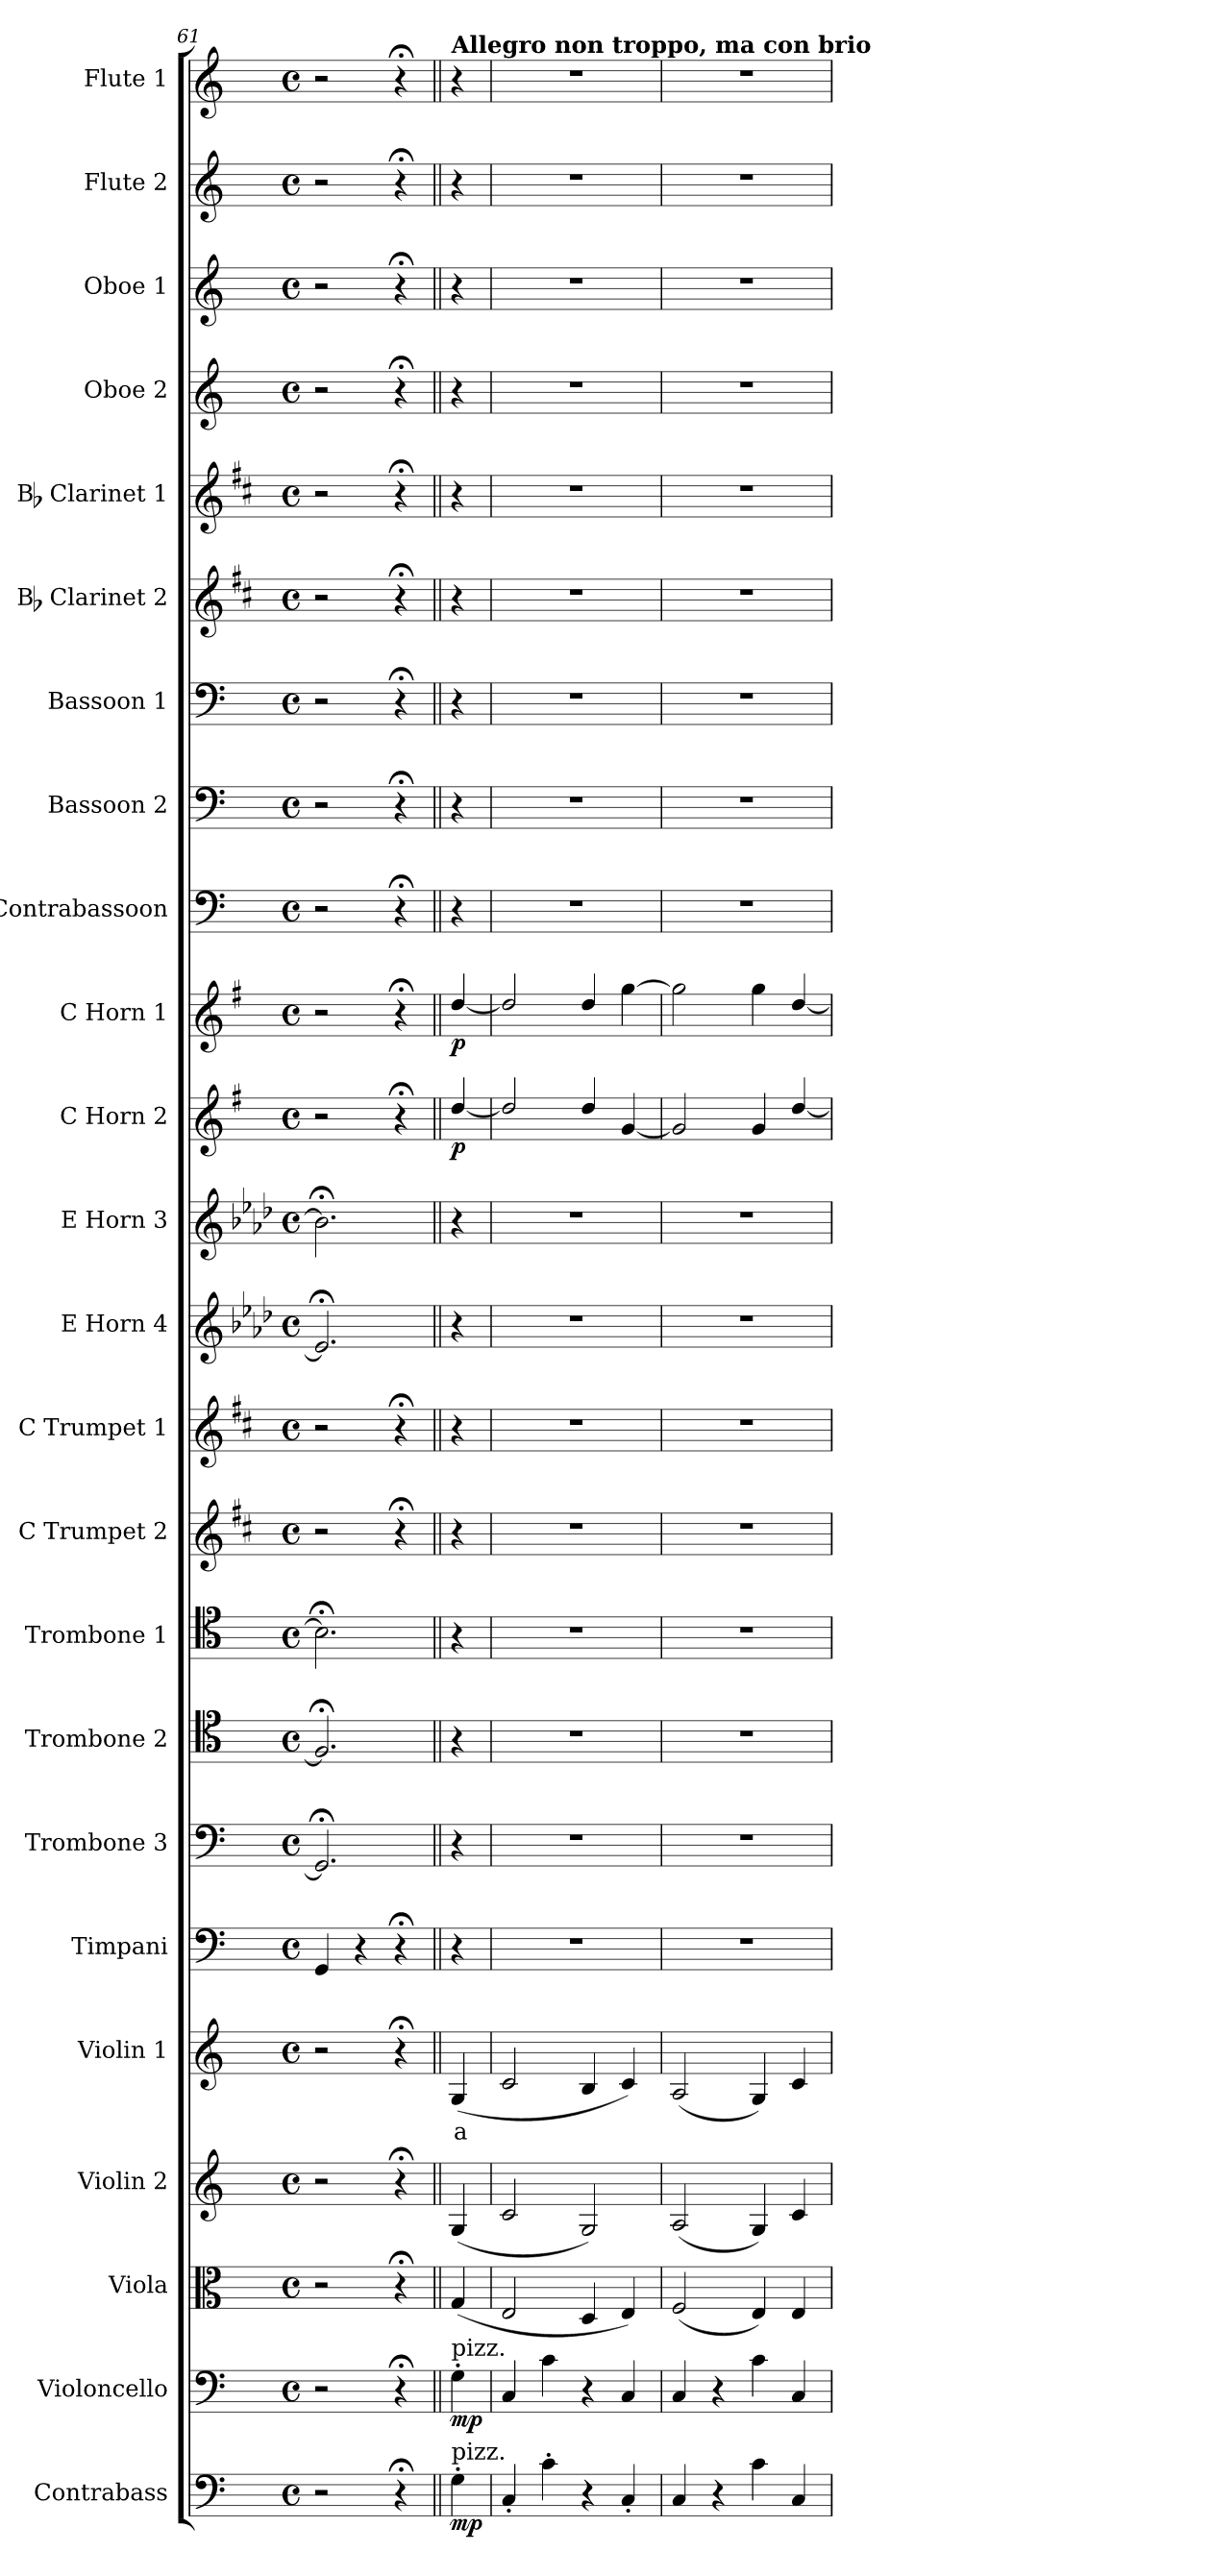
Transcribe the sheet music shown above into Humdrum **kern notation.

**kern	**dynam	**kern	**dynam	**kern	**dynam	**kern	**dynam	**kern	**text	**dynam	**kern	**kern	**kern	**kern	**kern	**kern	**kern	**kern	**kern	**dynam	**kern	**dynam	**kern	**kern	**kern	**kern	**kern	**kern	**kern	**kern	**kern
*part24	*part24	*part23	*part23	*part22	*part22	*part21	*part21	*part20	*part20	*part20	*part19	*part18	*part17	*part16	*part15	*part14	*part13	*part12	*part11	*part11	*part10	*part10	*part9	*part8	*part7	*part6	*part5	*part4	*part3	*part2	*part1
*staff24	*staff24	*staff23	*staff23	*staff22	*staff22	*staff21	*staff21	*staff20	*staff20	*staff20	*staff19	*staff18	*staff17	*staff16	*staff15	*staff14	*staff13	*staff12	*staff11	*staff11	*staff10	*staff10	*staff9	*staff8	*staff7	*staff6	*staff5	*staff4	*staff3	*staff2	*staff1
*I"Contrabass	*	*I"Violoncello	*	*I"Viola	*	*I"Violin 2	*	*I"Violin 1	*	*	*I"Timpani	*I"Trombone 3	*I"Trombone 2	*I"Trombone 1	*I"C Trumpet 2	*I"C Trumpet 1	*I"E Horn 4	*I"E Horn 3	*I"C Horn 2	*	*I"C Horn 1	*	*I"Contrabassoon	*I"Bassoon 2	*I"Bassoon 1	*I"Bb Clarinet 2	*I"Bb Clarinet 1	*I"Oboe 2	*I"Oboe 1	*I"Flute 2	*I"Flute 1
*I'Cb	*	*I'Vc	*	*I'Vla	*	*I'Vln 2	*	*I'Vln 1	*	*	*I'Timp	*I'Trb 3	*I'Trb 2	*I'Trb 1	*I'Tpt 2	*I'Tpt 1	*I'Hn 4	*I'Hn 3	*I'Hn 2	*	*I'Hn 1	*	*I'C Bsn	*I'Bsn 2	*I'Bsn 1	*I'Cl 2	*I'Cl 1	*I'Ob 2	*I'Ob 1	*I'Fl 2	*I'Fl 1
*clefF4	*	*clefF4	*	*clefC3	*	*clefG2	*	*clefG2	*	*	*clefF4	*clefF4	*clefC4	*clefC4	*clefG2	*clefG2	*clefG2	*clefG2	*clefG2	*	*clefG2	*	*clefF4	*clefF4	*clefF4	*clefG2	*clefG2	*clefG2	*clefG2	*clefG2	*clefG2
*ITrd7c12	*	*	*	*	*	*	*	*	*	*	*	*	*	*	*ITrd1c2	*ITrd1c2	*ITrd5c8	*ITrd5c8	*ITrd4c7	*	*ITrd4c7	*	*ITrd7c12	*	*	*ITrd1c2	*ITrd1c2	*	*	*	*
*k[]	*	*k[]	*	*k[]	*	*k[]	*	*k[]	*	*	*k[]	*k[]	*k[]	*k[]	*k[]	*k[]	*k[]	*k[]	*k[]	*	*k[]	*	*k[]	*k[]	*k[]	*k[]	*k[]	*k[]	*k[]	*k[]	*k[]
*M4/4	*	*M4/4	*	*M4/4	*	*M4/4	*	*M4/4	*	*	*M4/4	*M4/4	*M4/4	*M4/4	*M4/4	*M4/4	*M4/4	*M4/4	*M4/4	*	*M4/4	*	*M4/4	*M4/4	*M4/4	*M4/4	*M4/4	*M4/4	*M4/4	*M4/4	*M4/4
*met(c)	*	*met(c)	*	*met(c)	*	*met(c)	*	*met(c)	*	*	*met(c)	*met(c)	*met(c)	*met(c)	*met(c)	*met(c)	*met(c)	*met(c)	*met(c)	*	*met(c)	*	*met(c)	*met(c)	*met(c)	*met(c)	*met(c)	*met(c)	*met(c)	*met(c)	*met(c)
=61	=61	=61	=61	=61	=61	=61	=61	=61	=61	=61	=61	=61	=61	=61	=61	=61	=61	=61	=61	=61	=61	=61	=61	=61	=61	=61	=61	=61	=61	=61	=61
2r	.	2r	.	2r	.	2r	.	2r	.	.	4GG/	2.GG;</]	2.F;</]	2.B;<\]	2r	2r	2.G;</]	2.d;<\]	2r	.	2r	.	2r	2r	2r	2r	2r	2r	2r	2r	2r
.	.	.	.	.	.	.	.	.	.	.	4r	.	.	.	.	.	.	.	.	.	.	.	.	.	.	.	.	.	.	.	.
4r;<	.	4r;<	.	4r;<	.	4r;<	.	4r;<	.	.	4r;<	.	.	.	4r;<	4r;<	.	.	4r;<	.	4r;<	.	4r;<	4r;<	4r;<	4r;<	4r;<	4r;<	4r;<	4r;<	4r;<
=62||	=62||	=62||	=62||	=62||	=62||	=62||	=62||	=62||	=62||	=62||	=62||	=62||	=62||	=62||	=62||	=62||	=62||	=62||	=62||	=62||	=62||	=62||	=62||	=62||	=62||	=62||	=62||	=62||	=62||	=62||	=62||
!	!	!	!	!	!	!	!	!	!	!	!	!	!	!	!	!	!	!	!	!	!	!	!	!	!	!	!	!	!	!	!LO:TX:a:B:t=Allegro non troppo, ma con brio
!	!	!LO:TX:a:t=pizz.	!	!	!	!	!	!	!	!	!	!	!	!	!	!	!	!	!	!	!	!	!	!	!	!	!	!	!	!	!
!LO:TX:a:t=pizz.	!	!	!	!	!	!	!	!	!	!	!	!	!	!	!	!	!	!	!	!	!	!	!	!	!	!	!	!	!	!	!
!	!LO:DY:b	!	!LO:DY:b	!	!LO:DY:b	!	!	!	!LO:LY:b:color=#FF0000	!	!	!	!	!	!	!	!	!	!	!	!	!	!	!	!	!	!	!	!	!	!
!	!	!	!	!	!LO:DY:n=1:b	!	!LO:DY:b	!	!	!	!	!	!	!	!	!	!	!	!	!	!	!	!	!	!	!	!	!	!	!	!
!	!	!	!	!	!	!	!LO:DY:n=1:b	!	!	!LO:DY:b	!	!	!	!	!	!	!	!	!	!	!	!	!	!	!	!	!	!	!	!	!
!	!	!	!	!	!	!	!	!	!	!LO:DY:n=1:b	!	!	!	!	!	!	!	!	!	!LO:DY:b	!	!LO:DY:b	!	!	!	!	!	!	!	!	!
4GG'\	mp	4G'\	mp	(4G/	other-dynamics f	(4G/	other-dynamics f	(4G/	a	other-dynamics f	4r	4r	4r	4r	4r	4r	4r	4r	[4g/	p	[4g/	p	4r	4r	4r	4r	4r	4r	4r	4r	4r
=63	=63	=63	=63	=63	=63	=63	=63	=63	=63	=63	=63	=63	=63	=63	=63	=63	=63	=63	=63	=63	=63	=63	=63	=63	=63	=63	=63	=63	=63	=63	=63
4CC'/	.	4C/	.	2E/	.	2c/	.	2c/	.	.	1r	1r	1r	1r	1r	1r	1r	1r	2g/]	.	2g/]	.	1r	1r	1r	1r	1r	1r	1r	1r	1r
4C'\	.	4c\	.	.	.	.	.	.	.	.	.	.	.	.	.	.	.	.	.	.	.	.	.	.	.	.	.	.	.	.	.
4r	.	4r	.	4D/	.	2G/)	.	4B/	.	.	.	.	.	.	.	.	.	.	4g/	.	4g/	.	.	.	.	.	.	.	.	.	.
4CC'/	.	4C/	.	4E/)	.	.	.	4c/)	.	.	.	.	.	.	.	.	.	.	[4c/	.	[4cc\	.	.	.	.	.	.	.	.	.	.
=64	=64	=64	=64	=64	=64	=64	=64	=64	=64	=64	=64	=64	=64	=64	=64	=64	=64	=64	=64	=64	=64	=64	=64	=64	=64	=64	=64	=64	=64	=64	=64
4CC/	.	4C/	.	(2F/	.	(2A/	.	(2A/	.	.	1r	1r	1r	1r	1r	1r	1r	1r	2c/]	.	2cc\]	.	1r	1r	1r	1r	1r	1r	1r	1r	1r
4r	.	4r	.	.	.	.	.	.	.	.	.	.	.	.	.	.	.	.	.	.	.	.	.	.	.	.	.	.	.	.	.
4C\	.	4c\	.	4E/)	.	4G/)	.	4G/)	.	.	.	.	.	.	.	.	.	.	4c/	.	4cc\	.	.	.	.	.	.	.	.	.	.
4CC/	.	4C/	.	4E/	.	4c/	.	4c/	.	.	.	.	.	.	.	.	.	.	[4g/	.	[4g/	.	.	.	.	.	.	.	.	.	.
=	=	=	=	=	=	=	=	=	=	=	=	=	=	=	=	=	=	=	=	=	=	=	=	=	=	=	=	=	=	=	=
*-	*-	*-	*-	*-	*-	*-	*-	*-	*-	*-	*-	*-	*-	*-	*-	*-	*-	*-	*-	*-	*-	*-	*-	*-	*-	*-	*-	*-	*-	*-	*-
